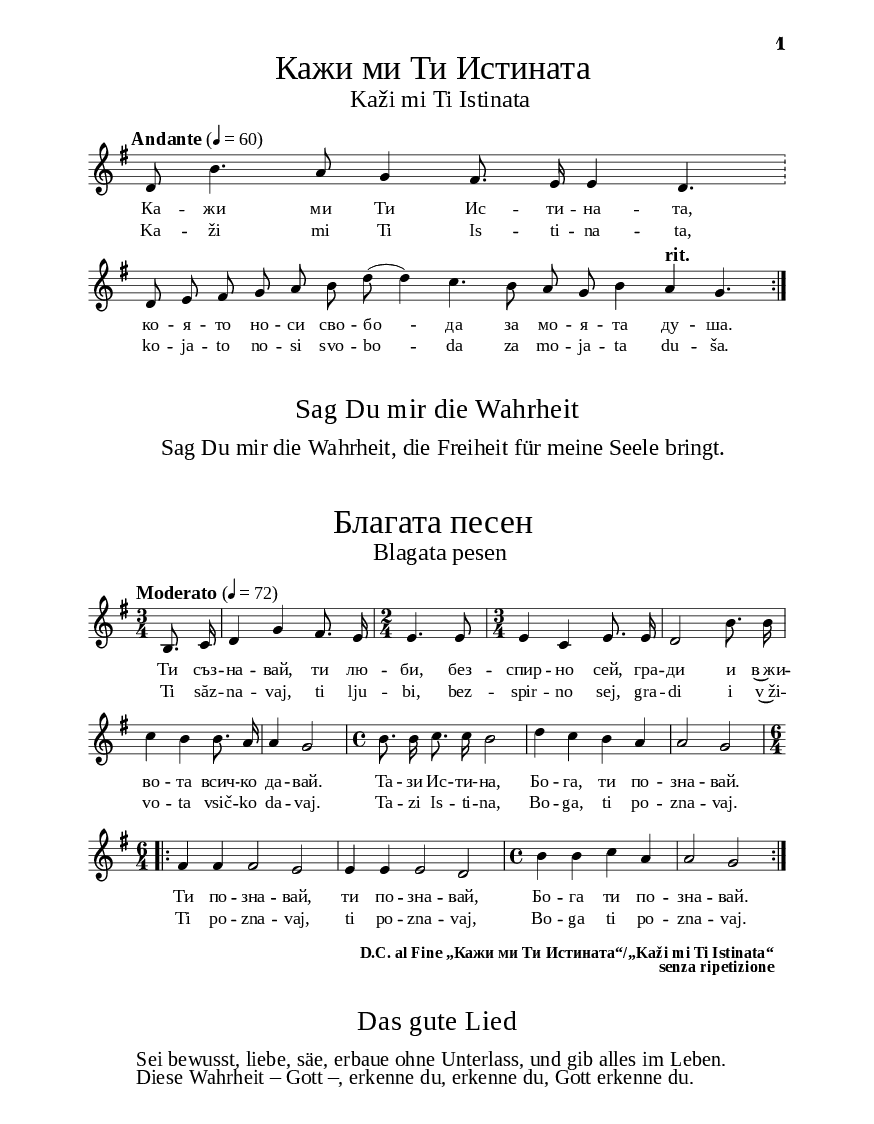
\version "2.24.3"

% include paper part and global functions
\include "include/globals.ily"

\bookpart {
  \label #'ref086_1
  \tocItem \markup "Кажи ми Ти Истината – Kaži mi Ti Istinata"
  \include "include/bookpart-paper.ily"
  \score {
    \include "include/score-layout.ily"

    \new Voice \absolute {
      \clef treble
      \key g \major
      \omit Score.TimeSignature
      \cadenzaOn % allows custom bar lines
      \tempoFunc "Andante" 4 "60"
      \autoBeamOff

      d'8 b'4. a'8 g'4  fis'8. e'16 e'4 d'4. \bar"!" \break

      d'8 e'8 fis' g' a'  b' d'' (d''4) c''4.  b'8 a' g' b'4\tempo "rit." a' g'4. \bar ":|."

    }

    \addlyrics {
      Ка -- жи ми
      Ти Ис -- ти -- на -- та, ко -- я -- то но -- си
      сво -- бо -- да за мо -- я -- та ду -- ша. Ка --
      та ду -- ша.
    }

    \addlyrics {
      Ka -- ži mi
      Ti Is -- ti -- na -- ta, ko -- ja -- to no -- si
      svo -- bo -- da za mo -- ja -- ta du -- ša. Ka --
      ta du -- ša.
    }

    \header {
      title = \titleFunc "Кажи ми Ти Истината "" Kaži mi Ti Istinata"
    }

    \midi{}

  } % score


  \markup \empty-two

  % include foreign translation(s) of the song
  \version "2.24.4"

\markup \fill-line { \fontsize #deTitleFontSize "Sag Du mir die Wahrheit" }

\markup \null
\markup \null

\markup \abs-fontsize #11 {
      \fill-line {
  \override #`(baseline-skip . ,deCoupletBaselineSkip)

  \column {
        \line { " "Sag Du mir die Wahrheit, die Freiheit für meine Seele bringt. }
    }
      }
}


  \markup \empty-three

  \label #'ref086_2
  \tocItem \markup "Благата песен – Blagata pesen"

  \include "include/bookpart-paper.ily"
  \score {
    \include "include/score-layout.ily"

    \new Voice \absolute {
      \clef treble
      \key g \major
      \time 3/4
      \tempoFunc "Moderato" 4 "72"

      \partial 4
      \autoBeamOff
      b8. c'16 | d'4 g' fis'8. e'16 | \time 2/4  e'4. e'8 | \time 3/4  e'4 c' e'8. e'16  |

      d'2 b'8. b'16 | \break c''4 b' b'8. a'16 | a'4 g'2  |

      \time 4/4  b'8. b'16 c''8. c''16 b'2 | d''4 c'' b' a' | a'2 g' \break |

      \bar ".|:-|"  \time 6/4  fis'4 fis' fis'2 e' | e'4 e' e'2 d' |  \time 4/4  b'4 b' c'' a' | a'2 g' \bar ":|."
    }

    \addlyrics {
      Ти съз -- на -- вай, ти лю -- би,
      без -- спир -- но сей, гра -- ди и в~жи -- во --
      та всич -- ко да -- вай. Та -- зи Ис -- "ти-" --
      на, Бо -- га, ти по -- зна -- вай. Ти по -- зна
      -- вай, ти по -- зна -- вай, Бо -- га ти по --
      зна -- вай.
    }

    \addlyrics {
      Ti săz -- na -- vaj, ti lju -- bi,
      bez -- spir -- no sej, gra -- di i v~ži -- vo --
      ta vsič -- ko da -- vaj. Ta -- zi Is -- ti --
      na, Bo -- ga, ti po -- zna -- vaj. Ti po -- zna
      -- vaj, ti po -- zna -- vaj, Bo -- ga ti po --
      zna -- vaj.
    }

    \header {
      title = \titleFunc "Благата песен "" Blagata pesen"
    }

    \midi{}

  } % score

  \markup \empty-one
  \markup \dc-two "D.C. al Fine „Кажи ми Ти Истината“/„Kaži mi Ti Istinata“" "senza ripetizione"

  \markup \empty-two


  % include foreign translation(s) of the song
  \version "2.24.4"

\markup \fill-line { \fontsize #deTitleFontSize "Das gute Lied" }

\markup \null
\markup \null

\markup \abs-fontsize #10 {
     \hspace #5
  \override #`(baseline-skip . ,deCoupletBaselineSkip)

  \column {
    \line { " " Sei bewusst, liebe, säe, erbaue ohne Unterlass, und gib alles im Leben.}
    \line { " " Diese Wahrheit  – Gott  –, erkenne du, erkenne du, Gott erkenne du.}
  }
}


} % bookpart
